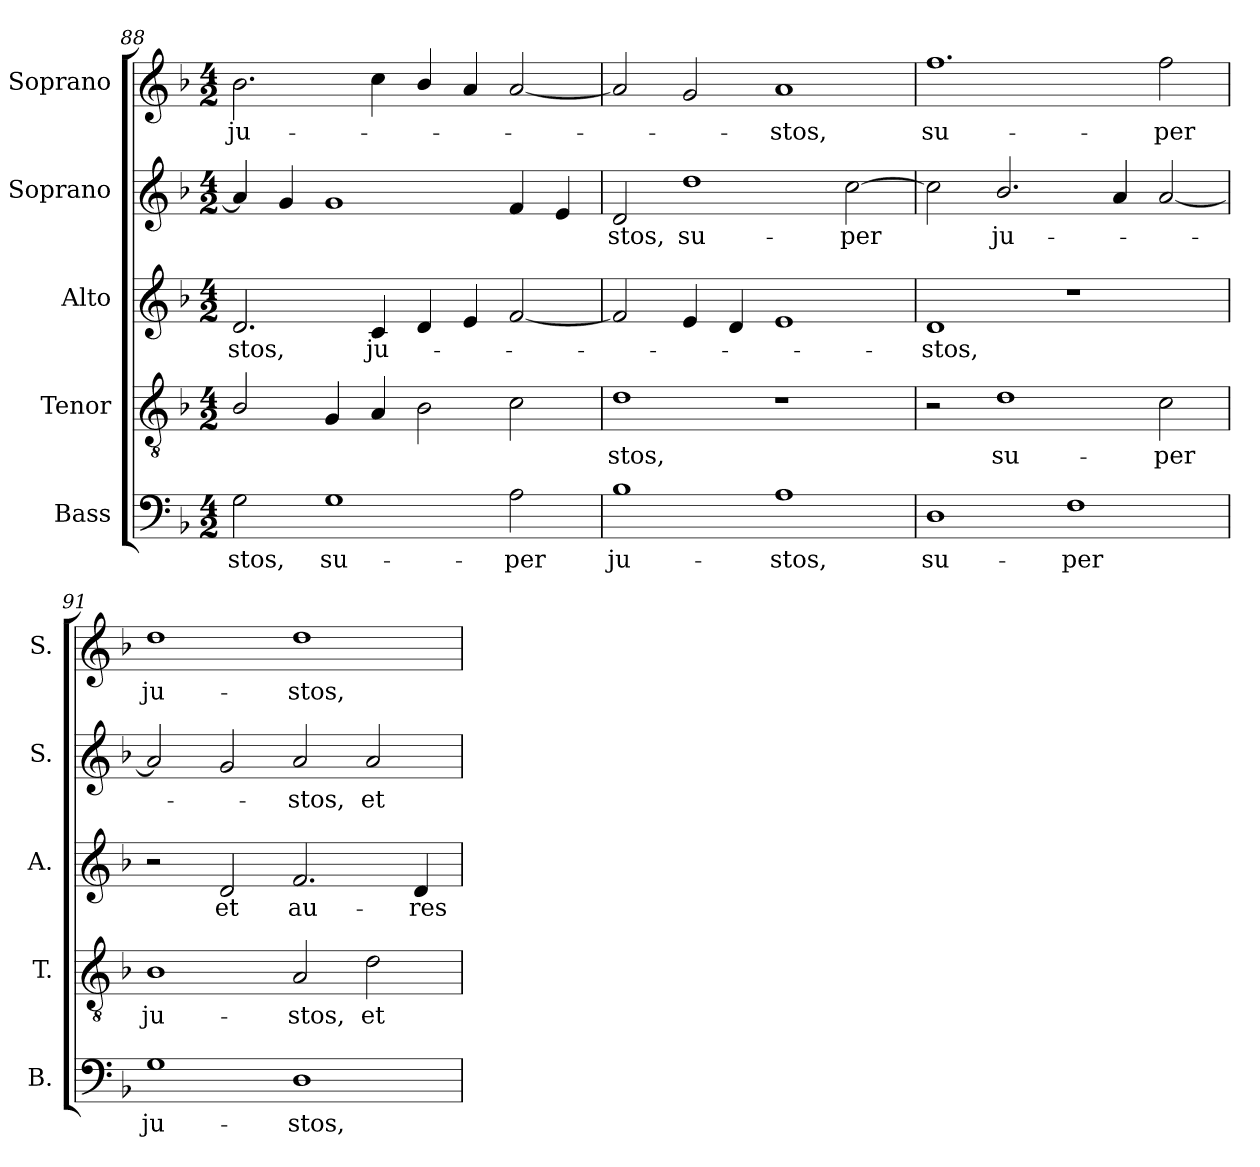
**kern	**text	**kern	**text	**kern	**text	**kern	**text	**kern	**text
*part5	*part5	*part4	*part4	*part3	*part3	*part2	*part2	*part1	*part1
*staff5	*staff5	*staff4	*staff4	*staff3	*staff3	*staff2	*staff2	*staff1	*staff1
*I"Bass	*	*I"Tenor	*	*I"Alto	*	*I"Soprano	*	*I"Soprano	*
*I'B.	*	*I'T.	*	*I'A.	*	*I'S.	*	*I'S.	*
!!LO:LB:g=z
*clefF4	*	*clefGv2	*	*clefG2	*	*clefG2	*	*clefG2	*
*	*	*ITrd7c12	*	*	*	*	*	*	*
*k[b-]	*	*k[b-]	*	*k[b-]	*	*k[b-]	*	*k[b-]	*
*F:	*	*F:	*	*F:	*	*F:	*	*F:	*
*M4/2	*	*M4/2	*	*M4/2	*	*M4/2	*	*M4/2	*
=88	=88	=88	=88	=88	=88	=88	=88	=88	=88
!	!LO:LY:b:color=#000000	!	!	!	!	!	!	!	!
!	!	!	!	!	!LO:LY:b:color=#000000	!	!	!	!
!	!	!	!	!	!	!	!	!	!LO:LY:b:color=#000000
2Gi\	-stos,	2BB-i/	.	2.di/	-stos,	4ai/]	.	2.b-i\	ju-
.	.	.	.	.	.	4gi/	.	.	.
!	!LO:LY:b:color=#000000	!	!	!	!	!	!	!	!
1Gi	su-	4GGi/	.	.	.	1gi	.	.	.
!	!	!	!	!	!LO:LY:b:color=#000000	!	!	!	!
.	.	4AAi/	.	4ci/	ju-	.	.	4cci\	.
.	.	2BB-i\	.	4di/	.	.	.	4b-i/	.
.	.	.	.	4ei/	.	.	.	4ai/	.
!	!LO:LY:b:color=#000000	!	!	!	!	!	!	!	!
2Ai\	-per	2Ci\	.	[2fi/	.	4fi/	.	[2ai/	.
.	.	.	.	.	.	4ei/	.	.	.
=89	=89	=89	=89	=89	=89	=89	=89	=89	=89
!	!LO:LY:b:color=#000000	!	!	!	!	!	!	!	!
!	!	!	!LO:LY:b:color=#000000	!	!	!	!	!	!
!	!	!	!	!	!	!	!LO:LY:b:color=#000000	!	!
1B-i	ju-	1Di	-stos,	2fi/]	.	2di/	-stos,	2ai/]	.
!	!	!	!	!	!	!	!LO:LY:b:color=#000000	!	!
.	.	.	.	4ei/	.	1ddi	su-	2gi/	.
.	.	.	.	4di/	.	.	.	.	.
!	!LO:LY:b:color=#000000	!	!	!	!	!	!	!	!
!	!	!	!	!	!	!	!	!	!LO:LY:b:color=#000000
1Ai	-stos,	1r	.	1ei	.	.	.	1ai	-stos,
!	!	!	!	!	!	!	!LO:LY:b:color=#000000	!	!
.	.	.	.	.	.	[2cci\	-per	.	.
=90	=90	=90	=90	=90	=90	=90	=90	=90	=90
!	!LO:LY:b:color=#000000	!	!	!	!	!	!	!	!
!	!	!	!	!	!LO:LY:b:color=#000000	!	!	!	!
!	!	!	!	!	!	!	!	!	!LO:LY:b:color=#000000
1Di	su-	2r	.	1di	-stos,	2cci\]	.	1.ffi	su-
!	!	!	!LO:LY:b:color=#000000	!	!	!	!	!	!
!	!	!	!	!	!	!	!LO:LY:b:color=#000000	!	!
.	.	1Di	su-	.	.	2.b-i/	ju-	.	.
!	!LO:LY:b:color=#000000	!	!	!	!	!	!	!	!
1Fi	-per	.	.	1r	.	.	.	.	.
.	.	.	.	.	.	4ai/	.	.	.
!	!	!	!LO:LY:b:color=#000000	!	!	!	!	!	!
!	!	!	!	!	!	!	!	!	!LO:LY:b:color=#000000
.	.	2Ci\	-per	.	.	[2ai/	.	2ffi\	-per
=91	=91	=91	=91	=91	=91	=91	=91	=91	=91
!	!LO:LY:b:color=#000000	!	!	!	!	!	!	!	!
!	!	!	!LO:LY:b:color=#000000	!	!	!	!	!	!
!	!	!	!	!	!	!	!	!	!LO:LY:b:color=#000000
1Gi	ju-	1BB-i	ju-	2r	.	2ai/]	.	1ddi	ju-
!	!	!	!	!	!LO:LY:b:color=#000000	!	!	!	!
.	.	.	.	2di/	et	2gi/	.	.	.
!	!LO:LY:b:color=#000000	!	!	!	!	!	!	!	!
!	!	!	!LO:LY:b:color=#000000	!	!	!	!	!	!
!	!	!	!	!	!LO:LY:b:color=#000000	!	!	!	!
!	!	!	!	!	!	!	!LO:LY:b:color=#000000	!	!
!	!	!	!	!	!	!	!	!	!LO:LY:b:color=#000000
1Di	-stos,	2AAi/	-stos,	2.fi/	au-	2ai/	-stos,	1ddi	-stos,
!	!	!	!LO:LY:b:color=#000000	!	!	!	!	!	!
!	!	!	!	!	!	!	!LO:LY:b:color=#000000	!	!
.	.	2Di\	et	.	.	2ai/	et	.	.
!	!	!	!	!	!LO:LY:b:color=#000000	!	!	!	!
.	.	.	.	4di/	-res	.	.	.	.
=	=	=	=	=	=	=	=	=	=
*-	*-	*-	*-	*-	*-	*-	*-	*-	*-
